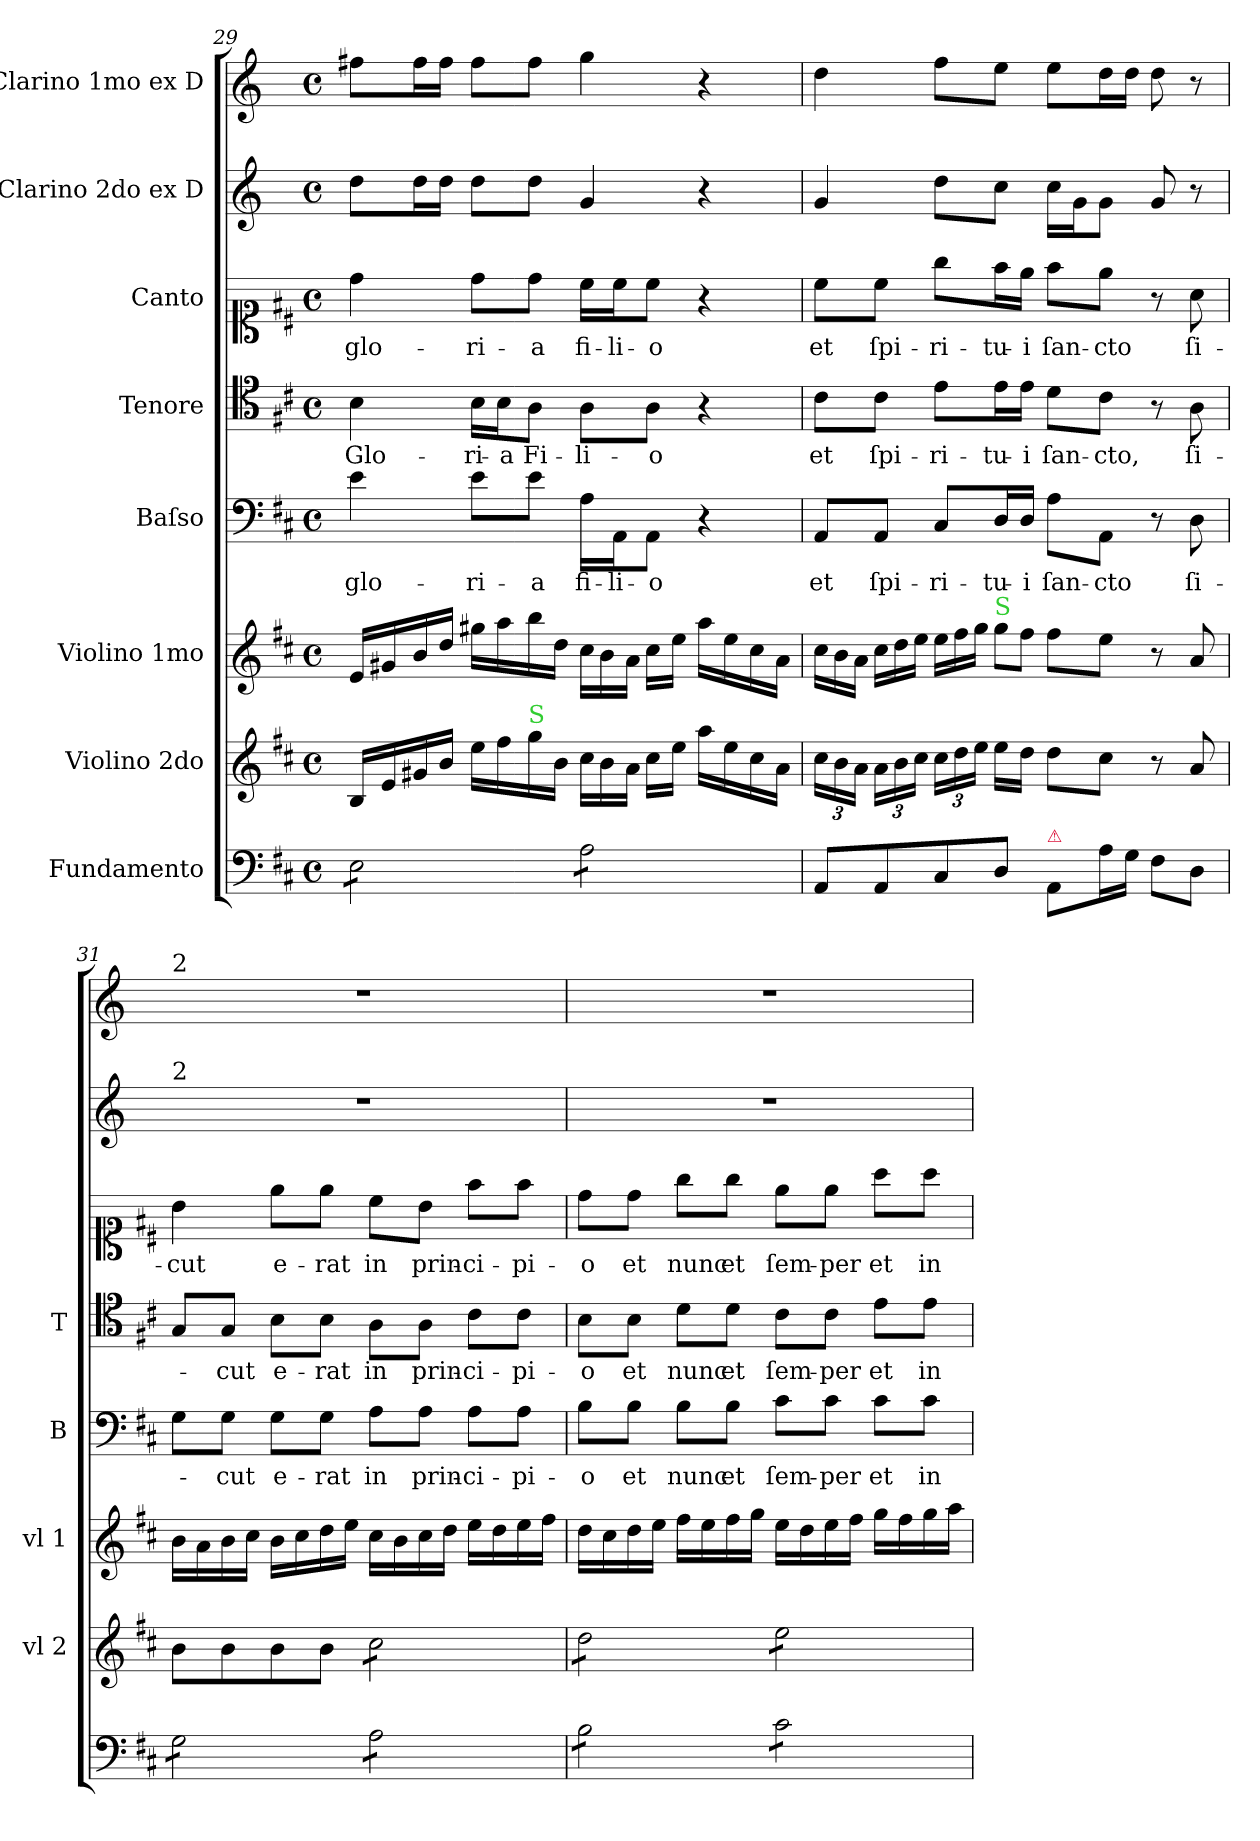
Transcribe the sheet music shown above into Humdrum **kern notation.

**kern	**kern	**kern	**kern	**text	**kern	**text	**kern	**text	**kern	**kern
*part8	*part7	*part6	*part5	*part5	*part4	*part4	*part3	*part3	*part2	*part1
*staff8	*staff7	*staff6	*staff5	*staff5	*staff4	*staff4	*staff3	*staff3	*staff2	*staff1
*I"Fundamento	*I"Violino 2do	*I"Violino 1mo	*I"Baſso	*	*I"Tenore	*	*I"Canto	*	*I"Clarino 2do ex D	*I"Clarino 1mo ex D
*	*I'vl 2	*I'vl 1	*I'B	*	*I'T	*	*	*	*	*
*clefF4	*clefG2	*clefG2	*clefF4	*	*clefC4	*	*clefC1	*	*clefG2	*clefG2
*	*	*	*	*	*	*	*	*	*ITrd-1c-2	*ITrd-1c-2
*k[f#c#]	*k[f#c#]	*k[f#c#]	*k[f#c#]	*	*k[f#c#]	*	*k[f#c#]	*	*k[f#c#]	*k[f#c#]
*M4/4	*M4/4	*M4/4	*M4/4	*	*M4/4	*	*M4/4	*	*M4/4	*M4/4
*met(c)	*met(c)	*met(c)	*met(c)	*	*met(c)	*	*met(c)	*	*met(c)	*met(c)
=29	=29	=29	=29	=29	=29	=29	=29	=29	=29	=29
*tremolo	*	*	*	*	*	*	*	*	*	*
8E\L	16B/LL	16e/LL	4e\	glo-	4B\	Glo-	4dd\	glo-	8ee\L	8gg#X\L
.	16e/	16g#X/	.	.	.	.	.	.	.	.
8E\	16g#X/	16b/	.	.	.	.	.	.	16ee\L	16gg#\L
.	16b/JJ	16dd/JJ	.	.	.	.	.	.	16ee\JJ	16gg#\JJ
8E\	16ee\LL	16gg#X\LL	8e\L	-ri-	16B\LL	-ri-	8dd\L	-ri-	8ee\L	8gg#\L
.	16ff#\	16aa\	.	.	16B\J	-a	.	.	.	.
!	!LO:TX:a:color=limegreen:t=S	!	!	!	!	!	!	!	!	!
8E\J	16gg\	16bb\	8e\J	-a	8A\J	Fi-	8dd\J	-a	8ee\J	8gg#\J
.	16b\JJ	16dd\JJ	.	.	.	.	.	.	.	.
*	*Xtuplet	*Xtuplet	*	*	*	*	*	*	*	*
8A\L	24cc#\LL	24cc#\LL	16A\LL	fi-	8A\L	-li-	16cc#\LL	fi-	4a/	4aa\
.	24b\	24b\	.	.	.	.	.	.	.	.
.	.	.	16AA\J	-li-	.	.	16cc#\J	-li-	.	.
.	24a\JJ	24a\JJ	.	.	.	.	.	.	.	.
8A\	16cc#\LL	16cc#\LL	8AA\J	-o	8A\J	-o	8cc#\J	-o	.	.
.	16ee\JJ	16ee\JJ	.	.	.	.	.	.	.	.
8A\	16aa\LL	16aa\LL	4r	.	4r	.	4r	.	4r	4r
.	16ee\	16ee\	.	.	.	.	.	.	.	.
8A\J	16cc#\	16cc#\	.	.	.	.	.	.	.	.
*Xtremolo	*	*	*	*	*	*	*	*	*	*
.	16a\JJ	16a\JJ	.	.	.	.	.	.	.	.
=30	=30	=30	=30	=30	=30	=30	=30	=30	=30	=30
*	*tuplet	*	*	*	*	*	*	*	*	*
8AA/L	24cc#\LL	24cc#\LL	8AA/L	et	8c#\L	et	8cc#\L	et	4a/	4ee\
.	24b\	24b\	.	.	.	.	.	.	.	.
.	24a\JJ	24a\JJ	.	.	.	.	.	.	.	.
8AA/	24a\LL	24cc#\LL	8AA/J	ſpi-	8c#\J	ſpi-	8cc#\J	ſpi-	.	.
.	24b\	24dd\	.	.	.	.	.	.	.	.
.	24cc#\JJ	24ee\JJ	.	.	.	.	.	.	.	.
8C#/	24cc#\LL	24ee\LL	8C#/L	-ri-	8e\L	-ri-	8gg\L	-ri-	8ee\L	8gg\L
.	24dd\	24ff#\	.	.	.	.	.	.	.	.
.	24ee\JJ	24gg\JJ	.	.	.	.	.	.	.	.
!	!	!LO:TX:a:color=limegreen:t=S	!	!	!	!	!	!	!	!
!	!	!LO:N:vis=8	!	!	!	!	!	!	!	!
8D/J	16ee\LL	16gg\L	16D/L	-tu-	16e\L	-tu-	16ff#\L	-tu-	8dd\J	8ff#\J
!	!	!LO:N:vis=8	!	!	!	!	!	!	!	!
.	16dd\JJ	16ff#\J	16D/JJ	-i	16e\JJ	-i	16ee\JJ	-i	.	.
!LO:TX:a:color=crimson:t=⚠	!	!	!	!	!	!	!	!	!	!
8AA/L	8dd\L	8ff#\L	8A\L	ſan-	8d\L	ſan-	8ff#\L	ſan-	16dd\LL	8ff#\L
.	.	.	.	.	.	.	.	.	16a\J	.
16A\L	8cc#\J	8ee\J	8AA\J	-cto	8c#\J	-cto,	8ee\J	-cto	8a\J	16ee\L
16G\JJ	.	.	.	.	.	.	.	.	.	16ee\JJ
8F#\L	8r	8r	8r	.	8r	.	8r	.	8a/	8ee\
8D\J	8a/	8a/	8D\	ſi-	8A\	ſi-	8a\	ſi-	8r	8r
=31	=31	=31	=31	=31	=31	=31	=31	=31	=31	=31
!	!	!	!	!	!	!	!	!	!	!LO:TX:a:t=2
!	!	!	!	!	!	!	!	!	!LO:TX:a:t=2	!
*tremolo	*	*	*	*	*	*	*	*	*	*
8G\L	8b\L	16b\LL	8G\L	.	8G/L	.	4b\	-cut	1r	1r
.	.	16a\	.	.	.	.	.	.	.	.
8G\	8b\	16b\	8G\J	-cut	8G/J	-cut	.	.	.	.
.	.	16cc#\JJ	.	.	.	.	.	.	.	.
8G\	8b\	16b\LL	8G\L	e-	8B\L	e-	8ee\L	e-	.	.
.	.	16cc#\	.	.	.	.	.	.	.	.
8G\J	8b\J	16dd\	8G\J	-rat	8B\J	-rat	8ee\J	-rat	.	.
.	.	16ee\JJ	.	.	.	.	.	.	.	.
*	*tremolo	*	*	*	*	*	*	*	*	*
8A\L	8cc#\L	16cc#\LL	8A\L	in	8A\L	in	8cc#\L	in	.	.
.	.	16b\	.	.	.	.	.	.	.	.
8A\	8cc#\	16cc#\	8A\J	prin-	8A\J	prin-	8b\J	prin-	.	.
.	.	16dd\JJ	.	.	.	.	.	.	.	.
8A\	8cc#\	16ee\LL	8A\L	-ci-	8c#\L	-ci-	8ff#\L	-ci-	.	.
.	.	16dd\	.	.	.	.	.	.	.	.
8A\J	8cc#\J	16ee\	8A\J	-pi-	8c#\J	-pi-	8ff#\J	-pi-	.	.
.	.	16ff#\JJ	.	.	.	.	.	.	.	.
=32	=32	=32	=32	=32	=32	=32	=32	=32	=32	=32
8B\L	8dd\L	16dd\LL	8B\L	-o	8B\L	-o	8dd\L	-o	1r	1r
.	.	16cc#\	.	.	.	.	.	.	.	.
8B\	8dd\	16dd\	8B\J	et	8B\J	et	8dd\J	et	.	.
.	.	16ee\JJ	.	.	.	.	.	.	.	.
8B\	8dd\	16ff#\LL	8B\L	nunc	8d\L	nunc	8gg\L	nunc	.	.
.	.	16ee\	.	.	.	.	.	.	.	.
8B\J	8dd\J	16ff#\	8B\J	et	8d\J	et	8gg\J	et	.	.
.	.	16gg\JJ	.	.	.	.	.	.	.	.
8c#\L	8ee\L	16ee\LL	8c#\L	ſem-	8c#\L	ſem-	8ee\L	ſem-	.	.
.	.	16dd\	.	.	.	.	.	.	.	.
8c#\	8ee\	16ee\	8c#\J	-per	8c#\J	-per	8ee\J	-per	.	.
.	.	16ff#\JJ	.	.	.	.	.	.	.	.
8c#\	8ee\	16gg\LL	8c#\L	et	8e\L	et	8aa\L	et	.	.
.	.	16ff#\	.	.	.	.	.	.	.	.
8c#\J	8ee\J	16gg\	8c#\J	in	8e\J	in	8aa\J	in	.	.
*	*Xtremolo	*	*	*	*	*	*	*	*	*
*Xtremolo	*	*	*	*	*	*	*	*	*	*
.	.	16aa\JJ	.	.	.	.	.	.	.	.
=	=	=	=	=	=	=	=	=	=	=
*-	*-	*-	*-	*-	*-	*-	*-	*-	*-	*-
